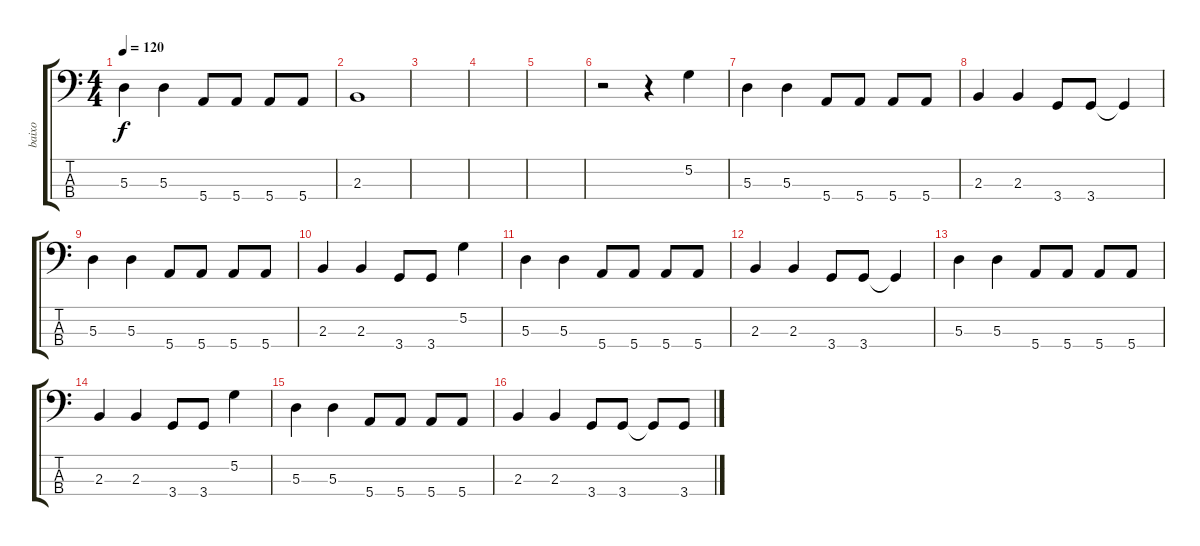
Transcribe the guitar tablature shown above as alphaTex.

\track ("baixo" "baixo") {instrument electricbassfinger}
\staff {score tabs}
\tuning (G2 D2 A1 E1) {hide}
\ts (4 4)
\tempo 120
\clef f4
\ks c
5.3.4{dy f} 5.3.4 5.4.8 5.4.8 5.4.8 5.4.8 |
2.3.1 |
|
|
|
r.2 r.4 5.2.4 |
5.3.4 5.3.4 5.4.8 5.4.8 5.4.8 5.4.8 |
2.3.4 2.3.4 3.4.8 3.4.8 3.4{t}.4 |
5.3.4 5.3.4 5.4.8 5.4.8 5.4.8 5.4.8 |
2.3.4 2.3.4 3.4.8 3.4.8 5.2.4 |
5.3.4 5.3.4 5.4.8 5.4.8 5.4.8 5.4.8 |
2.3.4 2.3.4 3.4.8 3.4.8 3.4{t}.4 |
5.3.4 5.3.4 5.4.8 5.4.8 5.4.8 5.4.8 |
2.3.4 2.3.4 3.4.8 3.4.8 5.2.4 |
5.3.4 5.3.4 5.4.8 5.4.8 5.4.8 5.4.8 |
2.3.4 2.3.4 3.4.8 3.4.8 3.4{t}.8 3.4.8
